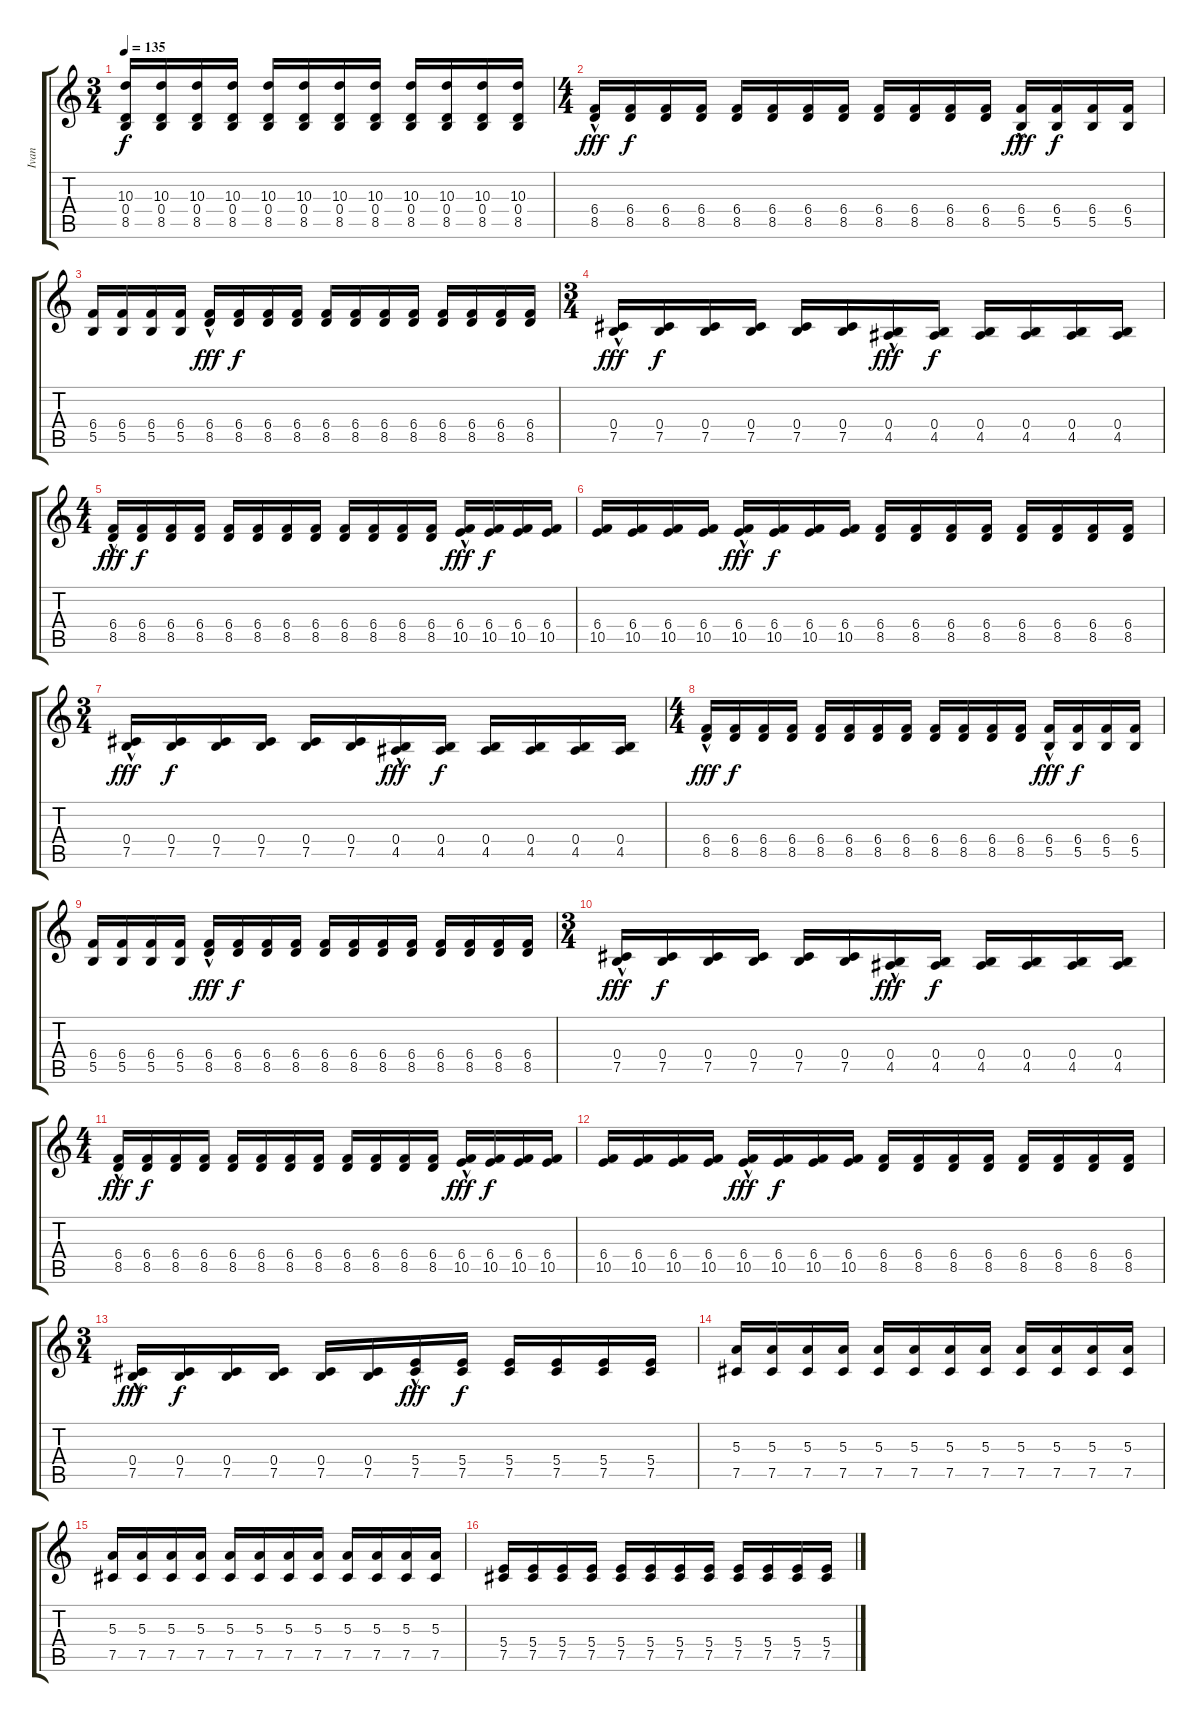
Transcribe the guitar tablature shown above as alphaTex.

\track ("Ivan" "Ivan") {instrument distortionguitar}
\staff {score tabs}
\tuning (Db4 Ab3 E3 B2 Gb2 Db2) {hide}
\ts (3 4)
\tempo 135
\clef g2
\ks c
(10.3 0.4 8.5).16{dy f} (10.3 0.4 8.5).16 (10.3 0.4 8.5).16 (10.3 0.4 8.5).16 (10.3 0.4 8.5).16 (10.3 0.4 8.5).16 (10.3 0.4 8.5).16 (10.3 0.4 8.5).16 (10.3 0.4 8.5).16 (10.3 0.4 8.5).16 (10.3 0.4 8.5).16 (10.3 0.4 8.5).16 |
\ts (4 4)
(6.4{hac} 8.5{hac}).16{dy fff} (6.4 8.5).16{dy f} (6.4 8.5).16 (6.4 8.5).16 (6.4 8.5).16 (6.4 8.5).16 (6.4 8.5).16 (6.4 8.5).16 (6.4 8.5).16 (6.4 8.5).16 (6.4 8.5).16 (6.4 8.5).16 (6.4{hac} 5.5{hac}).16{dy fff} (6.4 5.5).16{dy f} (6.4 5.5).16 (6.4 5.5).16 |
(6.4 5.5).16 (6.4 5.5).16 (6.4 5.5).16 (6.4 5.5).16 (6.4{hac} 8.5{hac}).16{dy fff} (6.4 8.5).16{dy f} (6.4 8.5).16 (6.4 8.5).16 (6.4 8.5).16 (6.4 8.5).16 (6.4 8.5).16 (6.4 8.5).16 (6.4 8.5).16 (6.4 8.5).16 (6.4 8.5).16 (6.4 8.5).16 |
\ts (3 4)
(0.4{hac} 7.5{hac}).16{dy fff} (0.4 7.5).16{dy f} (0.4 7.5).16 (0.4 7.5).16 (0.4 7.5).16 (0.4 7.5).16 (0.4{hac} 4.5{hac}).16{dy fff} (0.4 4.5).16{dy f} (0.4 4.5).16 (0.4 4.5).16 (0.4 4.5).16 (0.4 4.5).16 |
\ts (4 4)
(6.4{hac} 8.5{hac}).16{dy fff} (6.4 8.5).16{dy f} (6.4 8.5).16 (6.4 8.5).16 (6.4 8.5).16 (6.4 8.5).16 (6.4 8.5).16 (6.4 8.5).16 (6.4 8.5).16 (6.4 8.5).16 (6.4 8.5).16 (6.4 8.5).16 (6.4{hac} 10.5{hac}).16{dy fff} (6.4 10.5).16{dy f} (6.4 10.5).16 (6.4 10.5).16 |
(6.4 10.5).16 (6.4 10.5).16 (6.4 10.5).16 (6.4 10.5).16 (6.4{hac} 10.5{hac}).16{dy fff} (6.4 10.5).16{dy f} (6.4 10.5).16 (6.4 10.5).16 (6.4 8.5).16 (6.4 8.5).16 (6.4 8.5).16 (6.4 8.5).16 (6.4 8.5).16 (6.4 8.5).16 (6.4 8.5).16 (6.4 8.5).16 |
\ts (3 4)
(0.4{hac} 7.5{hac}).16{dy fff} (0.4 7.5).16{dy f} (0.4 7.5).16 (0.4 7.5).16 (0.4 7.5).16 (0.4 7.5).16 (0.4{hac} 4.5{hac}).16{dy fff} (0.4 4.5).16{dy f} (0.4 4.5).16 (0.4 4.5).16 (0.4 4.5).16 (0.4 4.5).16 |
\ts (4 4)
(6.4{hac} 8.5{hac}).16{dy fff} (6.4 8.5).16{dy f} (6.4 8.5).16 (6.4 8.5).16 (6.4 8.5).16 (6.4 8.5).16 (6.4 8.5).16 (6.4 8.5).16 (6.4 8.5).16 (6.4 8.5).16 (6.4 8.5).16 (6.4 8.5).16 (6.4{hac} 5.5{hac}).16{dy fff} (6.4 5.5).16{dy f} (6.4 5.5).16 (6.4 5.5).16 |
(6.4 5.5).16 (6.4 5.5).16 (6.4 5.5).16 (6.4 5.5).16 (6.4{hac} 8.5{hac}).16{dy fff} (6.4 8.5).16{dy f} (6.4 8.5).16 (6.4 8.5).16 (6.4 8.5).16 (6.4 8.5).16 (6.4 8.5).16 (6.4 8.5).16 (6.4 8.5).16 (6.4 8.5).16 (6.4 8.5).16 (6.4 8.5).16 |
\ts (3 4)
(0.4{hac} 7.5{hac}).16{dy fff} (0.4 7.5).16{dy f} (0.4 7.5).16 (0.4 7.5).16 (0.4 7.5).16 (0.4 7.5).16 (0.4{hac} 4.5{hac}).16{dy fff} (0.4 4.5).16{dy f} (0.4 4.5).16 (0.4 4.5).16 (0.4 4.5).16 (0.4 4.5).16 |
\ts (4 4)
(6.4{hac} 8.5{hac}).16{dy fff} (6.4 8.5).16{dy f} (6.4 8.5).16 (6.4 8.5).16 (6.4 8.5).16 (6.4 8.5).16 (6.4 8.5).16 (6.4 8.5).16 (6.4 8.5).16 (6.4 8.5).16 (6.4 8.5).16 (6.4 8.5).16 (6.4{hac} 10.5{hac}).16{dy fff} (6.4 10.5).16{dy f} (6.4 10.5).16 (6.4 10.5).16 |
(6.4 10.5).16 (6.4 10.5).16 (6.4 10.5).16 (6.4 10.5).16 (6.4{hac} 10.5{hac}).16{dy fff} (6.4 10.5).16{dy f} (6.4 10.5).16 (6.4 10.5).16 (6.4 8.5).16 (6.4 8.5).16 (6.4 8.5).16 (6.4 8.5).16 (6.4 8.5).16 (6.4 8.5).16 (6.4 8.5).16 (6.4 8.5).16 |
\ts (3 4)
(0.4{hac} 7.5{hac}).16{dy fff} (0.4 7.5).16{dy f} (0.4 7.5).16 (0.4 7.5).16 (0.4 7.5).16 (0.4 7.5).16 (5.4{hac} 7.5{hac}).16{dy fff} (5.4 7.5).16{dy f} (5.4 7.5).16 (5.4 7.5).16 (5.4 7.5).16 (5.4 7.5).16 |
(5.3 7.5).16 (5.3 7.5).16 (5.3 7.5).16 (5.3 7.5).16 (5.3 7.5).16 (5.3 7.5).16 (5.3 7.5).16 (5.3 7.5).16 (5.3 7.5).16 (5.3 7.5).16 (5.3 7.5).16 (5.3 7.5).16 |
(5.3 7.5).16 (5.3 7.5).16 (5.3 7.5).16 (5.3 7.5).16 (5.3 7.5).16 (5.3 7.5).16 (5.3 7.5).16 (5.3 7.5).16 (5.3 7.5).16 (5.3 7.5).16 (5.3 7.5).16 (5.3 7.5).16 |
(5.4 7.5).16 (5.4 7.5).16 (5.4 7.5).16 (5.4 7.5).16 (5.4 7.5).16 (5.4 7.5).16 (5.4 7.5).16 (5.4 7.5).16 (5.4 7.5).16 (5.4 7.5).16 (5.4 7.5).16 (5.4 7.5).16
